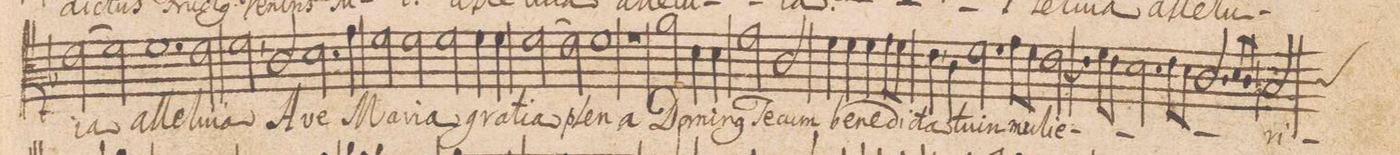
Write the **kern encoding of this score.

**kern	**text
*I"ALTVS.	*
*clefC3	*
*k[b-]	*
*met(C|)	*
*M2/1	*
(>2e\	-ia
2f\)	al-
1.f	-le-
=4-	=4-
2e\	-lu-
2f,\	-ia
2c/	A-
=5-	=5-
2.d\	-ve
4g\	Ma-
2f\	-ri-
2f\	-a
=6-	=6-
2f\	gra-
4f\	-ti-
4f\	-a
(>2f\	ple-
2e\)	.
=7-	=7-
1f	-na
1rg	.
=8-	=8-
2a\	Do-
4d\	-mi-
4d\	-n(us)
2g\	Te-
2c/	-cum
=9-	=9-
4f\	be-
4f\	-ne-
4f\	-di-
8g\L	-cta
8f\J	.
4e,\	tu
4c\	in
2.f\	mu-
=10-	=10-
8g\L	-li-
8f\J	.
[<2e\	-e-
4e\]	.
8f\L	.
8e\J	.
2.d\	.
=11-	=11-
8e\L	.
8d\J	.
2.c/	.
8d/L	.
8c/J	.
*custos:c	*
2Bn/	-ri-
=12-	=12-
*-	*-
